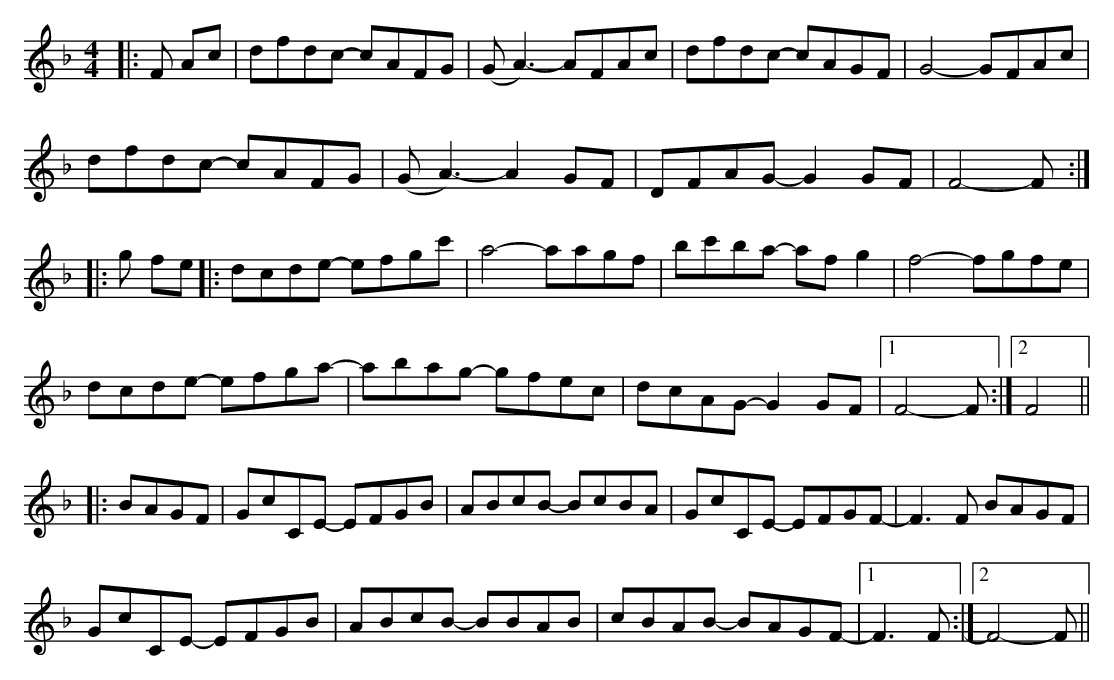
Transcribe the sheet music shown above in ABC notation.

X:1
M:4/4
K:F
|:F Ac|dfdc- cAFG|(GA3)- AFAc|dfdc- cAGF|G4- GFAc|
dfdc- cAFG|(GA3)- A2GF|DFAG- G2GF|F4- F:|
|:g fe|:dcde- efgc'|a4- aagf|bc'ba- afg2|f4- fgfe|
dcde- efga-|abag- gfec|dcAG- G2GF|1 F4- F:|2 F4||
|:BAGF|GcCE- EFGB|ABcB- BcBA|GcCE- EFGF-|F3F BAGF|
GcCE- EFGB|ABcB- BBAB|cBAB- BAGF-|1 F3F:|2 F4 -F||
